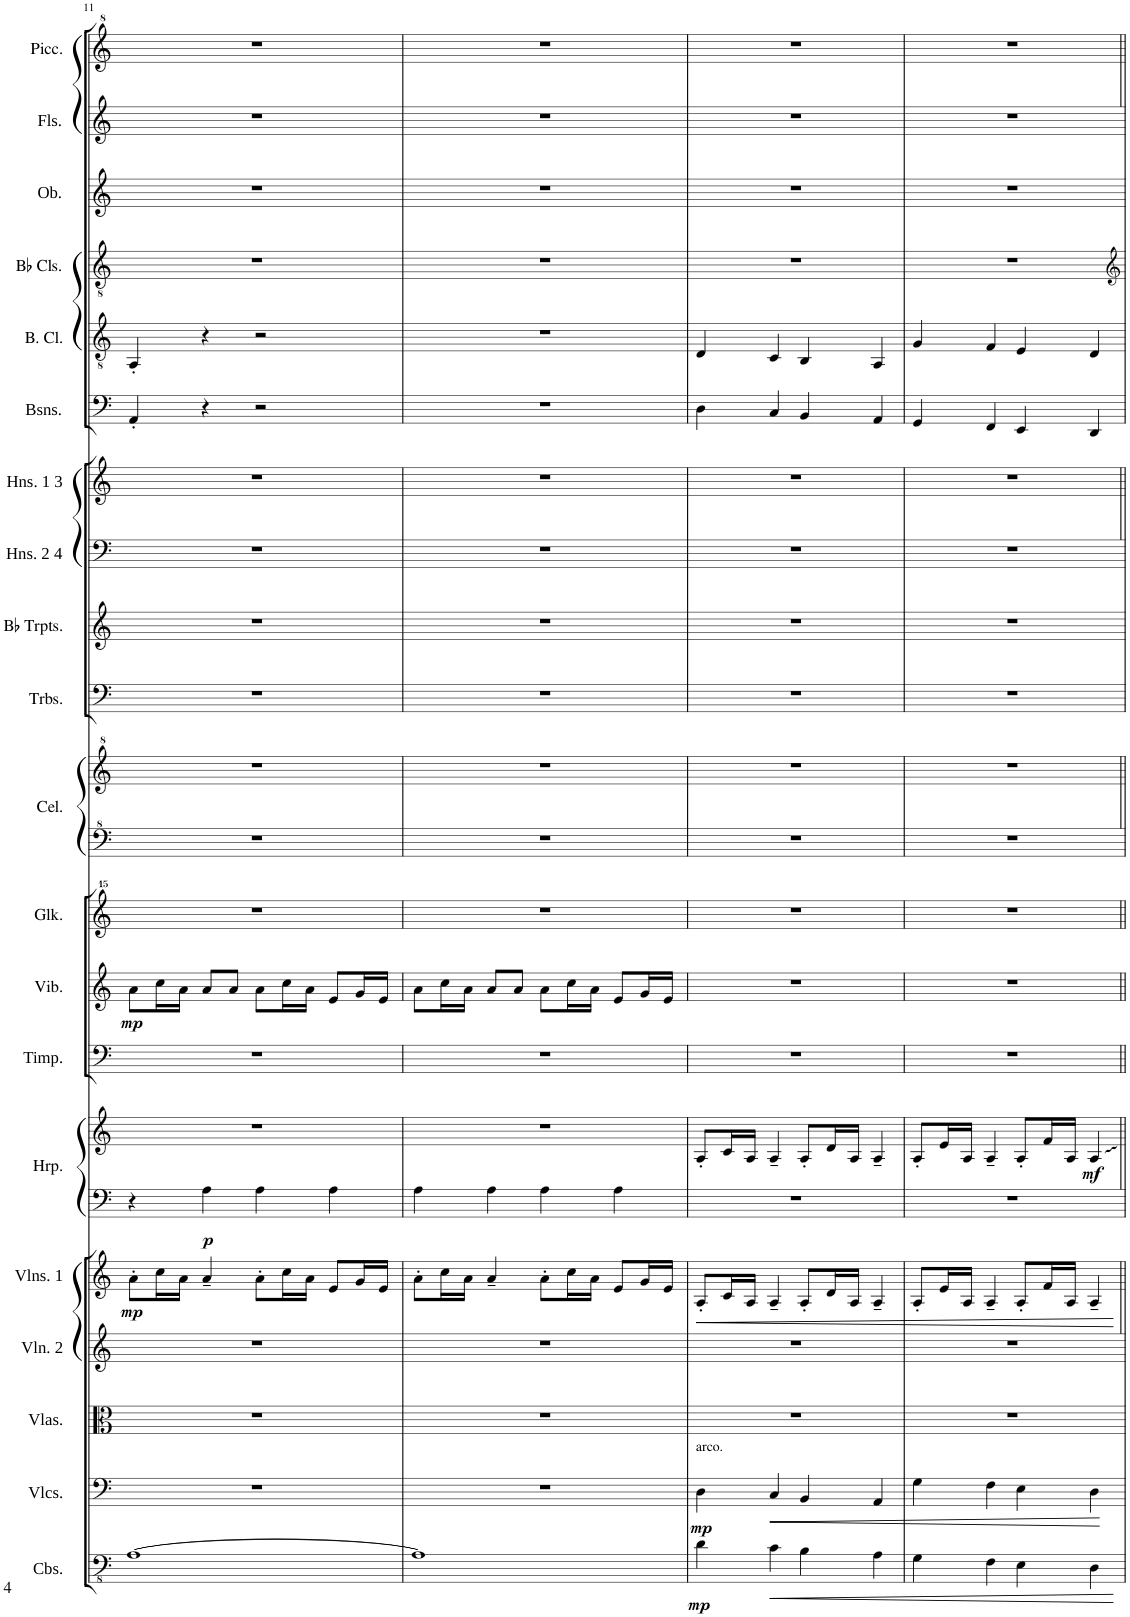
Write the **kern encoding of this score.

**kern	**dynam	**kern	**dynam	**kern	**kern	**kern	**dynam	**kern	**kern	**dynam	**kern	**kern	**dynam	**kern	**kern	**kern	**kern	**kern	**kern	**kern	**kern	**kern	**kern	**kern	**kern	**kern
*part20	*part20	*part19	*part19	*part18	*part17	*part16	*part16	*part15	*part15	*part15	*part14	*part13	*part13	*part12	*part11	*part11	*part10	*part9	*part8	*part7	*part6	*part5	*part4	*part3	*part2	*part1
*staff22	*staff22	*staff21	*staff21	*staff20	*staff19	*staff18	*staff18	*staff17	*staff16	*staff16/17	*staff15	*staff14	*staff14	*staff13	*staff12	*staff11	*staff10	*staff9	*staff8	*staff7	*staff6	*staff5	*staff4	*staff3	*staff2	*staff1
*I"Contrabasses	*	*I"Violoncellos	*	*I"Violas	*I"Violin 2	*I"Violins 1	*	*I"Harp	*	*	*I"Timpani	*I"Vibraphone	*	*I"Glockenspiel	*I"Celesta	*	*I"Trombones	*I"Bb Trumpets	*I"Horns 2 4	*I"Horns 1 3	*I"Bassoons	*I"Bass Clarinet	*I"Bb Clarinets	*I"Oboe	*I"Flutes	*I"Piccolo (doub. Flute)
*I'Cbs.	*	*I'Vlcs.	*	*I'Vlas.	*I'Vln. 2	*I'Vlns. 1	*	*I'Hrp.	*	*	*I'Timp.	*I'Vib.	*	*I'Glk.	*I'Cel.	*	*I'Trbs.	*I'Bb Trpts.	*I'Hns. 2 4	*I'Hns. 1 3	*I'Bsns.	*I'B. Cl.	*I'Bb Cls.	*I'Ob.	*I'Fls.	*I'Picc.
!!LO:PB:g=z
*clefFv4	*	*clefF4	*	*clefC3	*clefG2	*clefG2	*	*clefF4	*clefG2	*	*clefF4	*clefG2	*	*clefG^^2	*clefF^4	*clefG^2	*clefF4	*clefG2	*clefF4	*clefG2	*clefF4	*clefGv2	*clefGv2	*clefG2	*clefG2	*clefG^2
*	*	*	*	*	*	*	*	*	*	*	*	*	*	*	*	*	*	*ITrd1c2	*ITrd4c7	*ITrd4c7	*	*ITrd8c14	*ITrd1c2	*	*	*ITrd-7c-12
*k[]	*	*k[]	*	*k[]	*k[]	*k[]	*	*k[]	*k[]	*	*k[]	*k[]	*	*k[]	*k[]	*k[]	*k[]	*k[]	*k[]	*k[]	*k[]	*k[]	*k[]	*k[]	*k[]	*k[]
*M4/4	*	*M4/4	*	*M4/4	*M4/4	*M4/4	*	*M4/4	*M4/4	*	*M4/4	*M4/4	*	*M4/4	*M4/4	*M4/4	*M4/4	*M4/4	*M4/4	*M4/4	*M4/4	*M4/4	*M4/4	*M4/4	*M4/4	*M4/4
=11	=11	=11	=11	=11	=11	=11	=11	=11	=11	=11	=11	=11	=11	=11	=11	=11	=11	=11	=11	=11	=11	=11	=11	=11	=11	=11
!	!	!	!	!	!	!	!LO:DY:b	!	!	!	!	!	!LO:DY:b	!	!	!	!	!	!	!	!	!	!	!	!	!
[1AA	.	1r	.	1r	1r	8a'\L	mp	4r	1r	.	1r	8a\L	mp	1r	1r	1r	1r	1r	1r	1r	4AA'/	4AA'/	1r	1r	1r	1r
.	.	.	.	.	.	16cc\L	.	.	.	.	.	16cc\L	.	.	.	.	.	.	.	.	.	.	.	.	.	.
.	.	.	.	.	.	16a\JJ	.	.	.	.	.	16a\JJ	.	.	.	.	.	.	.	.	.	.	.	.	.	.
!	!	!	!	!	!	!	!	!	!	!LO:DY:b=2	!	!	!	!	!	!	!	!	!	!	!	!	!	!	!	!
.	.	.	.	.	.	4a~/	.	4A\	.	p	.	8a/L	.	.	.	.	.	.	.	.	4r	4r	.	.	.	.
.	.	.	.	.	.	.	.	.	.	.	.	8a/J	.	.	.	.	.	.	.	.	.	.	.	.	.	.
.	.	.	.	.	.	8a'\L	.	4A\	.	.	.	8a\L	.	.	.	.	.	.	.	.	2r	2r	.	.	.	.
.	.	.	.	.	.	16cc\L	.	.	.	.	.	16cc\L	.	.	.	.	.	.	.	.	.	.	.	.	.	.
.	.	.	.	.	.	16a\JJ	.	.	.	.	.	16a\JJ	.	.	.	.	.	.	.	.	.	.	.	.	.	.
.	.	.	.	.	.	8e/L	.	4A\	.	.	.	8e/L	.	.	.	.	.	.	.	.	.	.	.	.	.	.
.	.	.	.	.	.	16g/L	.	.	.	.	.	16g/L	.	.	.	.	.	.	.	.	.	.	.	.	.	.
.	.	.	.	.	.	16e/JJ	.	.	.	.	.	16e/JJ	.	.	.	.	.	.	.	.	.	.	.	.	.	.
=12	=12	=12	=12	=12	=12	=12	=12	=12	=12	=12	=12	=12	=12	=12	=12	=12	=12	=12	=12	=12	=12	=12	=12	=12	=12	=12
1AA]	.	1r	.	1r	1r	8a'\L	.	4A\	1r	.	1r	8a\L	.	1r	1r	1r	1r	1r	1r	1r	1r	1r	1r	1r	1r	1r
.	.	.	.	.	.	16cc\L	.	.	.	.	.	16cc\L	.	.	.	.	.	.	.	.	.	.	.	.	.	.
.	.	.	.	.	.	16a\JJ	.	.	.	.	.	16a\JJ	.	.	.	.	.	.	.	.	.	.	.	.	.	.
.	.	.	.	.	.	4a~/	.	4A\	.	.	.	8a/L	.	.	.	.	.	.	.	.	.	.	.	.	.	.
.	.	.	.	.	.	.	.	.	.	.	.	8a/J	.	.	.	.	.	.	.	.	.	.	.	.	.	.
.	.	.	.	.	.	8a'\L	.	4A\	.	.	.	8a\L	.	.	.	.	.	.	.	.	.	.	.	.	.	.
.	.	.	.	.	.	16cc\L	.	.	.	.	.	16cc\L	.	.	.	.	.	.	.	.	.	.	.	.	.	.
.	.	.	.	.	.	16a\JJ	.	.	.	.	.	16a\JJ	.	.	.	.	.	.	.	.	.	.	.	.	.	.
.	.	.	.	.	.	8e/L	.	4A\	.	.	.	8e/L	.	.	.	.	.	.	.	.	.	.	.	.	.	.
.	.	.	.	.	.	16g/L	.	.	.	.	.	16g/L	.	.	.	.	.	.	.	.	.	.	.	.	.	.
.	.	.	.	.	.	16e/JJ	.	.	.	.	.	16e/JJ	.	.	.	.	.	.	.	.	.	.	.	.	.	.
=13	=13	=13	=13	=13	=13	=13	=13	=13	=13	=13	=13	=13	=13	=13	=13	=13	=13	=13	=13	=13	=13	=13	=13	=13	=13	=13
!	!	!LO:TX:a:t=arco.	!	!	!	!	!	!	!	!	!	!	!	!	!	!	!	!	!	!	!	!	!	!	!	!
!	!LO:DY:b	!	!LO:DY:b	!	!	!	!LO:HP:b	!	!	!	!	!	!	!	!	!	!	!	!	!	!	!	!	!	!	!
4D\	mp	4D\	mp	1r	1r	8A'/L	<	1r	8A'/L	.	1r	1r	.	1r	1r	1r	1r	1r	1r	1r	4D\	4D/	1r	1r	1r	1r
.	.	.	.	.	.	16c/L	.	.	16c/L	.	.	.	.	.	.	.	.	.	.	.	.	.	.	.	.	.
.	.	.	.	.	.	16A/JJ	.	.	16A/JJ	.	.	.	.	.	.	.	.	.	.	.	.	.	.	.	.	.
!	!LO:HP:b	!	!LO:HP:b	!	!	!	!	!	!	!	!	!	!	!	!	!	!	!	!	!	!	!	!	!	!	!
4C\	<	4C/	<	.	.	4A~/	.	.	4A~/	.	.	.	.	.	.	.	.	.	.	.	4C/	4C/	.	.	.	.
4BB\	.	4BB/	.	.	.	8A'/L	.	.	8A'/L	.	.	.	.	.	.	.	.	.	.	.	4BB/	4BB/	.	.	.	.
.	.	.	.	.	.	16d/L	.	.	16d/L	.	.	.	.	.	.	.	.	.	.	.	.	.	.	.	.	.
.	.	.	.	.	.	16A/JJ	.	.	16A/JJ	.	.	.	.	.	.	.	.	.	.	.	.	.	.	.	.	.
4AA\	.	4AA/	.	.	.	4A~/	.	.	4A~/	.	.	.	.	.	.	.	.	.	.	.	4AA/	4AA/	.	.	.	.
=14	=14	=14	=14	=14	=14	=14	=14	=14	=14	=14	=14	=14	=14	=14	=14	=14	=14	=14	=14	=14	=14	=14	=14	=14	=14	=14
4GG\	.	4G\	.	1r	1r	8A'/L	.	1r	8A'/L	.	1r	1r	.	1r	1r	1r	1r	1r	1r	1r	4GG/	4G/	1r	1r	1r	1r
.	.	.	.	.	.	16e/L	.	.	16e/L	.	.	.	.	.	.	.	.	.	.	.	.	.	.	.	.	.
.	.	.	.	.	.	16A/JJ	.	.	16A/JJ	.	.	.	.	.	.	.	.	.	.	.	.	.	.	.	.	.
4FF\	.	4F\	.	.	.	4A~/	.	.	4A~/	.	.	.	.	.	.	.	.	.	.	.	4FF/	4F/	.	.	.	.
4EE\	.	4E\	.	.	.	8A'/L	.	.	8A'/L	.	.	.	.	.	.	.	.	.	.	.	4EE/	4E/	.	.	.	.
.	.	.	.	.	.	16f/L	.	.	16f/L	.	.	.	.	.	.	.	.	.	.	.	.	.	.	.	.	.
.	.	.	.	.	.	16A/JJ	.	.	16A/JJ	.	.	.	.	.	.	.	.	.	.	.	.	.	.	.	.	.
!	!	!	!	!	!	!	!	!	!	!LO:DY:b	!	!	!	!	!	!	!	!	!	!	!	!	!	!	!	!
4DD\	.	4D\	.	.	.	4A~/	.	.	4A/	mf	.	.	.	.	.	.	.	.	.	.	4DD/	4D/	.	.	.	.
.	[	.	[	.	.	.	[	.	.	.	.	.	.	.	.	.	.	.	.	.	.	.	.	.	.	.
=||	=||	=||	=||	=||	=||	=||	=||	=||	=||	=||	=||	=||	=||	=||	=||	=||	=||	=||	=||	=||	=||	=||	=||	=||	=||	=||
*-	*-	*-	*-	*-	*-	*-	*-	*-	*-	*-	*-	*-	*-	*-	*-	*-	*-	*-	*-	*-	*-	*-	*-	*-	*-	*-
